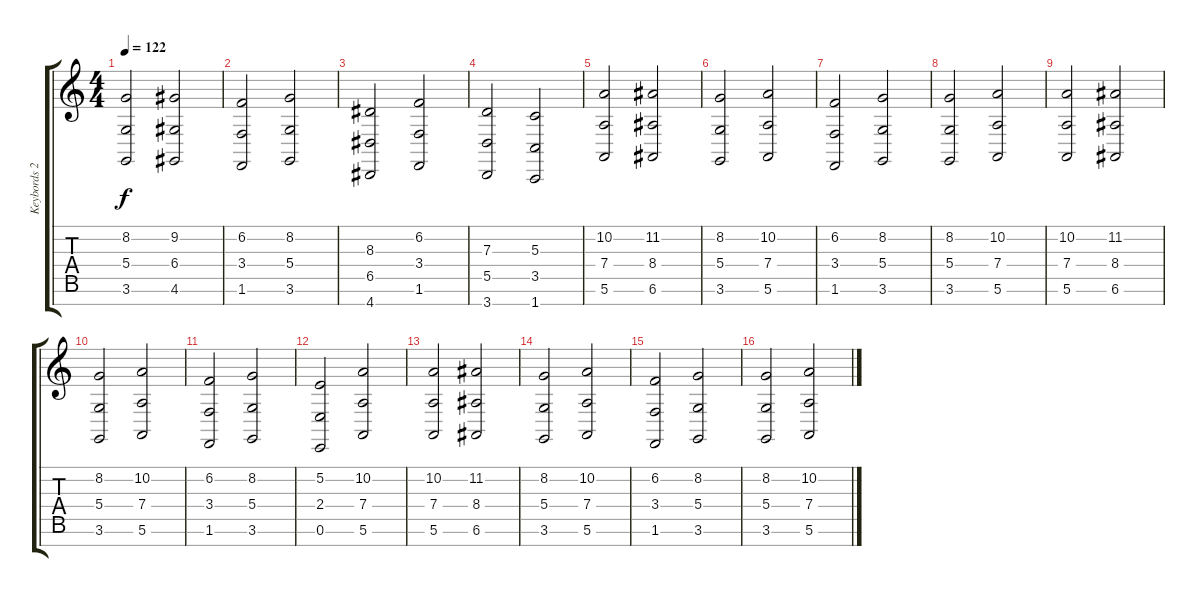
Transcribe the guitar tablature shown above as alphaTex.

\track ("Keybords 2" "Keybords 2") {instrument churchorgan}
\staff {score tabs}
\tuning (E4 B3 G3 D3 A2 E2 B1) {hide}
\ts (4 4)
\tempo 122
\clef g2
\ks c
(8.2 5.4 3.6).2{dy f} (9.2 6.4 4.6).2 |
(6.2 3.4 1.6).2 (8.2 5.4 3.6).2 |
(8.3 6.5 4.7).2 (6.2 3.4 1.6).2 |
(7.3 5.5 3.7).2 (5.3 3.5 1.7).2 |
(10.2 7.4 5.6).2 (11.2 8.4 6.6).2 |
(8.2 5.4 3.6).2 (10.2 7.4 5.6).2 |
(6.2 3.4 1.6).2 (8.2 5.4 3.6).2 |
(8.2 5.4 3.6).2 (10.2 7.4 5.6).2 |
(10.2 7.4 5.6).2 (11.2 8.4 6.6).2 |
(8.2 5.4 3.6).2 (10.2 7.4 5.6).2 |
(6.2 3.4 1.6).2 (8.2 5.4 3.6).2 |
(5.2 2.4 0.6).2 (10.2 7.4 5.6).2 |
(10.2 7.4 5.6).2 (11.2 8.4 6.6).2 |
(8.2 5.4 3.6).2 (10.2 7.4 5.6).2 |
(6.2 3.4 1.6).2 (8.2 5.4 3.6).2 |
(8.2 5.4 3.6).2 (10.2 7.4 5.6).2
